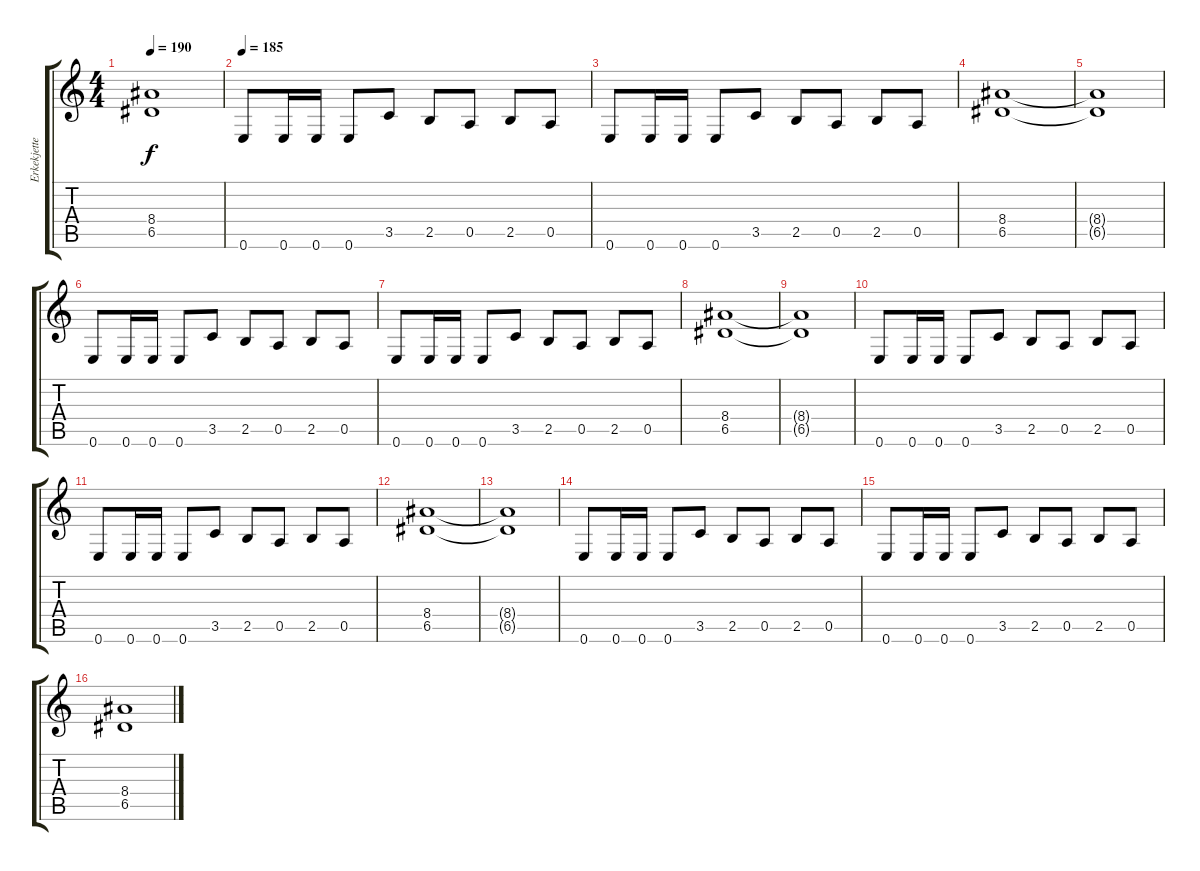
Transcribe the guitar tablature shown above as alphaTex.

\track ("Erkekjetter Silenoz" "Erkekjette") {instrument distortionguitar}
\staff {score tabs}
\tuning (E4 B3 G3 D3 A2 E2) {hide}
\ts (4 4)
\tempo 190
\clef g2
\ks c
(8.4{t} 6.5{t}).1{dy f} |
\tempo 185
0.6.8 0.6.16 0.6.16 0.6.8 3.5.8 2.5.8 0.5.8 2.5.8 0.5.8 |
0.6.8 0.6.16 0.6.16 0.6.8 3.5.8 2.5.8 0.5.8 2.5.8 0.5.8 |
(8.4 6.5).1 |
(8.4{t} 6.5{t}).1 |
0.6.8 0.6.16 0.6.16 0.6.8 3.5.8 2.5.8 0.5.8 2.5.8 0.5.8 |
0.6.8 0.6.16 0.6.16 0.6.8 3.5.8 2.5.8 0.5.8 2.5.8 0.5.8 |
(8.4 6.5).1 |
(8.4{t} 6.5{t}).1 |
0.6.8 0.6.16 0.6.16 0.6.8 3.5.8 2.5.8 0.5.8 2.5.8 0.5.8 |
0.6.8 0.6.16 0.6.16 0.6.8 3.5.8 2.5.8 0.5.8 2.5.8 0.5.8 |
(8.4 6.5).1 |
(8.4{t} 6.5{t}).1 |
0.6.8 0.6.16 0.6.16 0.6.8 3.5.8 2.5.8 0.5.8 2.5.8 0.5.8 |
0.6.8 0.6.16 0.6.16 0.6.8 3.5.8 2.5.8 0.5.8 2.5.8 0.5.8 |
(8.4 6.5).1
